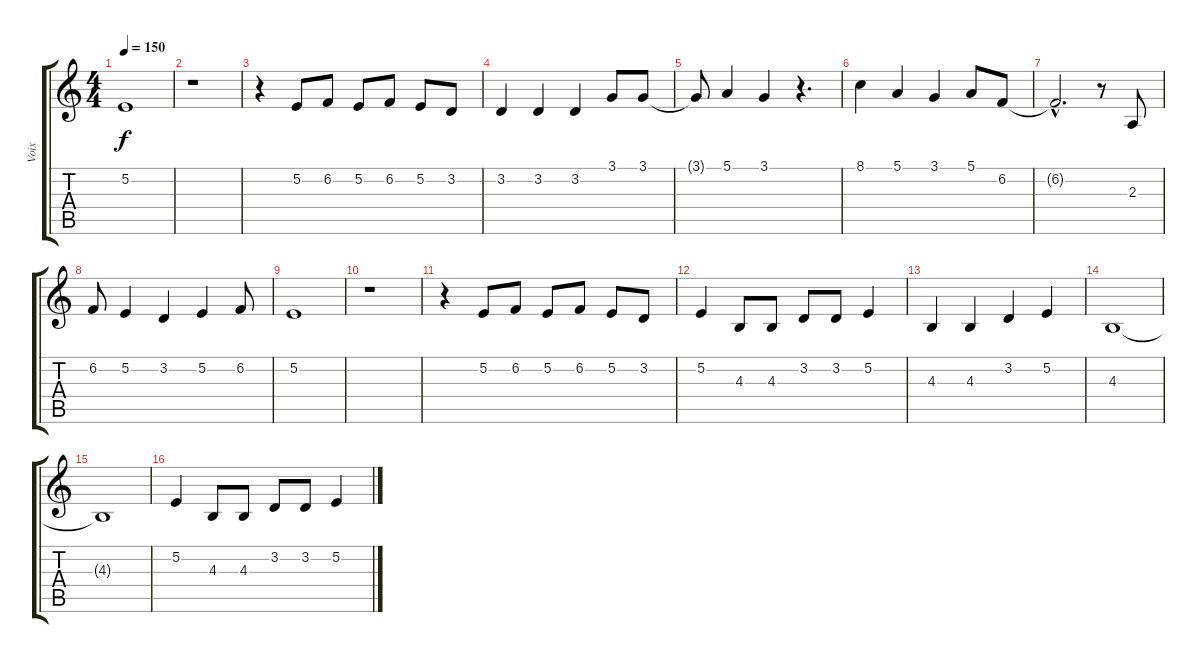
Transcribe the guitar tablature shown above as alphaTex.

\track ("Voix" "Voix") {instrument electricgrandpiano}
\staff {score tabs}
\tuning (E4 B3 G3 D3 A2 E2) {hide}
\ts (4 4)
\tempo 150
\clef g2
\ks c
5.2.1{dy f} |
r.1 |
r.4 5.2.8 6.2.8 5.2.8 6.2.8 5.2.8 3.2.8 |
3.2.4 3.2.4 3.2.4 3.1.8 3.1.8 |
3.1{t}.8 5.1.4 3.1.4 r.4{d} |
8.1.4 5.1.4 3.1.4 5.1.8 6.2.8 |
6.2{hac t}.2{d} r.8 2.3.8 |
6.2.8 5.2.4 3.2.4 5.2.4 6.2.8 |
5.2.1 |
r.1 |
r.4 5.2.8 6.2.8 5.2.8 6.2.8 5.2.8 3.2.8 |
5.2.4 4.3.8 4.3.8 3.2.8 3.2.8 5.2.4 |
4.3.4 4.3.4 3.2.4 5.2.4 |
4.3.1 |
4.3{t}.1 |
5.2.4 4.3.8 4.3.8 3.2.8 3.2.8 5.2.4
